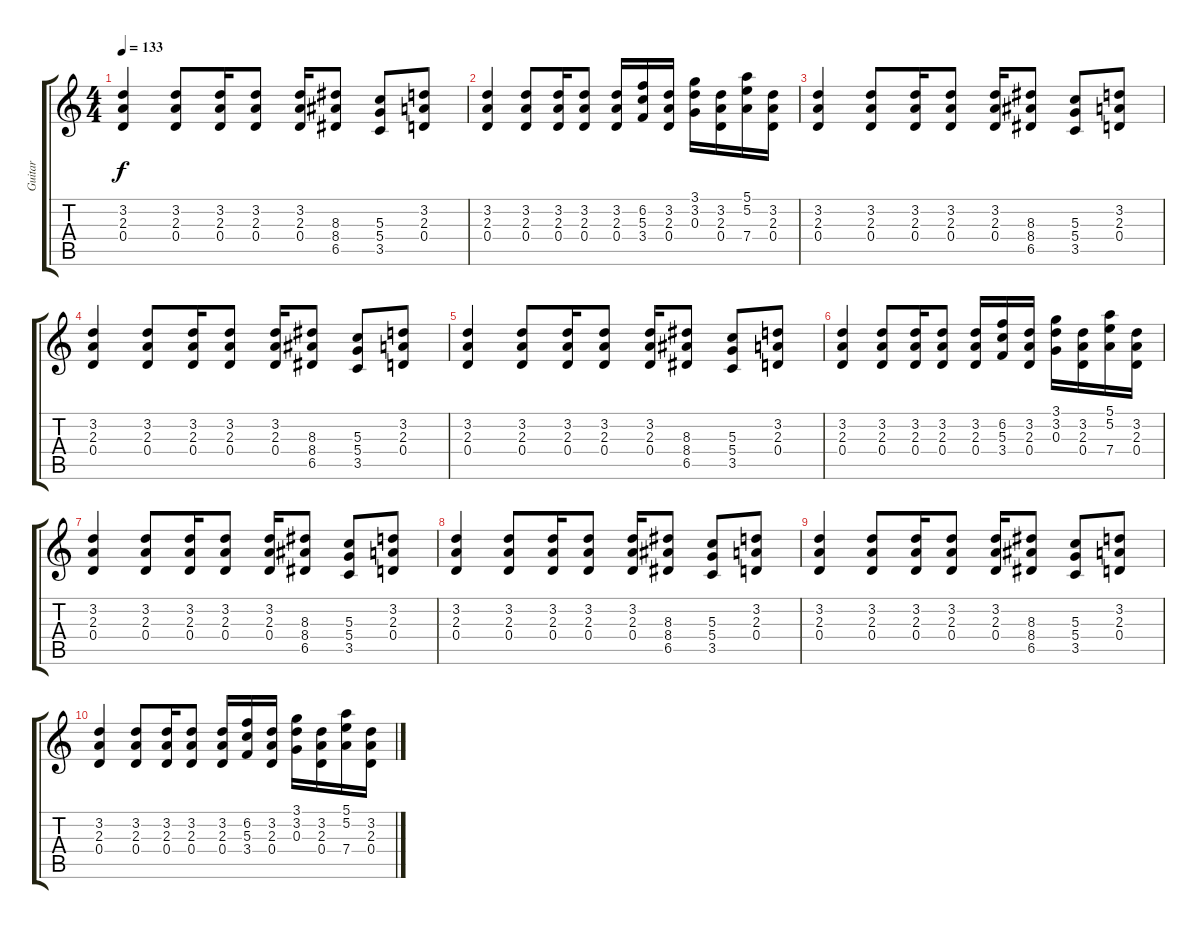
\track ("Guitar" "Guitar") {instrument distortionguitar}
\staff {score tabs}
\tuning (E4 B3 G3 D3 A2 E2) {hide}
\ts (4 4)
\tempo 133
\clef g2
\ks c
(3.2 2.3 0.4).4{dy f} (3.2 2.3 0.4).8 (3.2 2.3 0.4).16 (3.2 2.3 0.4).8 (3.2 2.3 0.4).16 (8.3 8.4 6.5).8 (5.3 5.4 3.5).8 (3.2 2.3 0.4).8 |
(3.2 2.3 0.4).4 (3.2 2.3 0.4).8 (3.2 2.3 0.4).16 (3.2 2.3 0.4).8 (3.2 2.3 0.4).16 (6.2 5.3 3.4).16 (3.2 2.3 0.4).16 (3.1 3.2 0.3).16 (3.2 2.3 0.4).16 (5.1 5.2 7.4).16 (3.2 2.3 0.4).16 |
(3.2 2.3 0.4).4 (3.2 2.3 0.4).8 (3.2 2.3 0.4).16 (3.2 2.3 0.4).8 (3.2 2.3 0.4).16 (8.3 8.4 6.5).8 (5.3 5.4 3.5).8 (3.2 2.3 0.4).8 |
(3.2 2.3 0.4).4 (3.2 2.3 0.4).8 (3.2 2.3 0.4).16 (3.2 2.3 0.4).8 (3.2 2.3 0.4).16 (8.3 8.4 6.5).8 (5.3 5.4 3.5).8 (3.2 2.3 0.4).8 |
(3.2 2.3 0.4).4 (3.2 2.3 0.4).8 (3.2 2.3 0.4).16 (3.2 2.3 0.4).8 (3.2 2.3 0.4).16 (8.3 8.4 6.5).8 (5.3 5.4 3.5).8 (3.2 2.3 0.4).8 |
(3.2 2.3 0.4).4 (3.2 2.3 0.4).8 (3.2 2.3 0.4).16 (3.2 2.3 0.4).8 (3.2 2.3 0.4).16 (6.2 5.3 3.4).16 (3.2 2.3 0.4).16 (3.1 3.2 0.3).16 (3.2 2.3 0.4).16 (5.1 5.2 7.4).16 (3.2 2.3 0.4).16 |
(3.2 2.3 0.4).4 (3.2 2.3 0.4).8 (3.2 2.3 0.4).16 (3.2 2.3 0.4).8 (3.2 2.3 0.4).16 (8.3 8.4 6.5).8 (5.3 5.4 3.5).8 (3.2 2.3 0.4).8 |
(3.2 2.3 0.4).4 (3.2 2.3 0.4).8 (3.2 2.3 0.4).16 (3.2 2.3 0.4).8 (3.2 2.3 0.4).16 (8.3 8.4 6.5).8 (5.3 5.4 3.5).8 (3.2 2.3 0.4).8 |
(3.2 2.3 0.4).4 (3.2 2.3 0.4).8 (3.2 2.3 0.4).16 (3.2 2.3 0.4).8 (3.2 2.3 0.4).16 (8.3 8.4 6.5).8 (5.3 5.4 3.5).8 (3.2 2.3 0.4).8 |
(3.2 2.3 0.4).4 (3.2 2.3 0.4).8 (3.2 2.3 0.4).16 (3.2 2.3 0.4).8 (3.2 2.3 0.4).16 (6.2 5.3 3.4).16 (3.2 2.3 0.4).16 (3.1 3.2 0.3).16 (3.2 2.3 0.4).16 (5.1 5.2 7.4).16 (3.2 2.3 0.4).16
